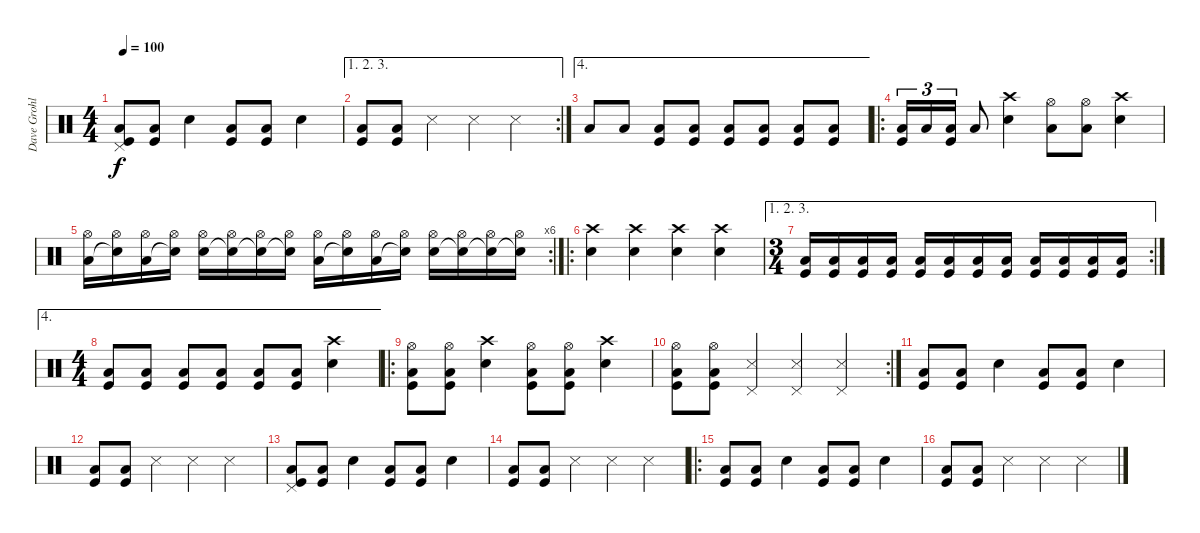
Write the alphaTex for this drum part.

\track ("Dave Grohl" "Dave Grohl") {instrument percussion}
\staff {score}
\articulation defaults
\ts (4 4)
\tempo 100
\clef neutral
\ks c
("Pedal Hi-Hat (hit)" "Low Tom (hit)" "Kick (hit)").8{dy f} ("Low Tom (hit)" "Kick (hit)").8 "Electric Snare (hit)".4 ("Low Tom (hit)" "Kick (hit)").8 ("Low Tom (hit)" "Kick (hit)").8 "Electric Snare (hit)".4 |
\ae (1 2 3)
\rc 2
("Low Tom (hit)" "Kick (hit)").8 ("Low Tom (hit)" "Kick (hit)").8 "Snare (side stick) 3".4 "Snare (side stick) 3".4 "Snare (side stick) 3".4 |
\ae 4 "Low Tom (hit)".8 "Low Tom (hit)".8
("Low Tom (hit)" "Kick (hit)").8 ("Low Tom (hit)" "Kick (hit)").8 ("Low Tom (hit)" "Kick (hit)").8 ("Low Tom (hit)" "Kick (hit)").8 ("Low Tom (hit)" "Kick (hit)").8 ("Low Tom (hit)" "Kick (hit)").8 |
\ro
("Kick (hit)" "Low Tom (hit)").16{tu (3 2)} "Low Tom (hit)".16{tu (3 2)} ("Kick (hit)" "Low Tom (hit)").16{tu (3 2)} "Low Tom (hit)".8 ("Crash high (hit)" "Electric Snare (hit)").4 ("Hi-Hat (open)" "Low Tom (hit)").8 ("Hi-Hat (open)" "Low Tom (hit)").8 ("Crash high (hit)" "Electric Snare (hit)").4 |
\rc 6
("Hi-Hat (open)" "Low Tom (hit)").16 ("Hi-Hat (open)" "Snare (hit)"{t}).16 ("Hi-Hat (open)" "Low Tom (hit)").16 ("Hi-Hat (open)" "Snare (hit)"{t}).16 ("Hi-Hat (open)" "Electric Snare (hit)").16 ("Hi-Hat (open)" "Snare (hit)"{t}).16 ("Hi-Hat (open)" "Snare (hit)"{t}).16 ("Hi-Hat (open)" "Snare (hit)"{t}).16 ("Hi-Hat (open)" "Low Tom (hit)").16 ("Hi-Hat (open)" "Snare (hit)"{t}).16 ("Hi-Hat (open)" "Low Tom (hit)").16 ("Hi-Hat (open)" "Snare (hit)"{t}).16 ("Hi-Hat (open)" "Electric Snare (hit)").16 ("Hi-Hat (open)" "Snare (hit)"{t}).16 ("Hi-Hat (open)" "Snare (hit)"{t}).16 ("Hi-Hat (open)" "Snare (hit)"{t}).16 |
\ro
("Crash high (hit)" "Electric Snare (hit)").4 ("Crash high (hit)" "Electric Snare (hit)").4 ("Crash high (hit)" "Electric Snare (hit)").4 ("Crash high (hit)" "Electric Snare (hit)").4 |
\ae (1 2 3)
\rc 2
\ts (3 4)
("Low Tom (hit)" "Kick (hit)").16 ("Low Tom (hit)" "Kick (hit)").16 ("Low Tom (hit)" "Kick (hit)").16 ("Low Tom (hit)" "Kick (hit)").16 ("Low Tom (hit)" "Kick (hit)").16 ("Low Tom (hit)" "Kick (hit)").16 ("Low Tom (hit)" "Kick (hit)").16 ("Low Tom (hit)" "Kick (hit)").16 ("Low Tom (hit)" "Kick (hit)").16 ("Low Tom (hit)" "Kick (hit)").16 ("Low Tom (hit)" "Kick (hit)").16 ("Low Tom (hit)" "Kick (hit)").16 |
\ae 4
\ts (4 4)
("Low Tom (hit)" "Kick (hit)").8 ("Low Tom (hit)" "Kick (hit)").8 ("Low Tom (hit)" "Kick (hit)").8 ("Low Tom (hit)" "Kick (hit)").8 ("Low Tom (hit)" "Kick (hit)").8 ("Low Tom (hit)" "Kick (hit)").8 ("Crash high (hit)" "Electric Snare (hit)").4 |
\ro
("Hi-Hat (open)" "Low Tom (hit)" "Kick (hit)").8 ("Hi-Hat (open)" "Low Tom (hit)" "Kick (hit)").8 ("Crash high (hit)" "Electric Snare (hit)").4 ("Hi-Hat (open)" "Low Tom (hit)" "Kick (hit)").8 ("Hi-Hat (open)" "Low Tom (hit)" "Kick (hit)").8 ("Crash high (hit)" "Electric Snare (hit)").4 |
\rc 2
("Hi-Hat (open)" "Low Tom (hit)" "Kick (hit)").8 ("Hi-Hat (open)" "Low Tom (hit)" "Kick (hit)").8 ("Pedal Hi-Hat (hit)" "Snare (side stick) 3").4 ("Pedal Hi-Hat (hit)" "Snare (side stick) 3").4 ("Pedal Hi-Hat (hit)" "Snare (side stick) 3").4 |
("Low Tom (hit)" "Kick (hit)").8 ("Low Tom (hit)" "Kick (hit)").8 "Electric Snare (hit)".4 ("Low Tom (hit)" "Kick (hit)").8 ("Low Tom (hit)" "Kick (hit)").8 "Electric Snare (hit)".4 |
("Low Tom (hit)" "Kick (hit)").8 ("Low Tom (hit)" "Kick (hit)").8 "Snare (side stick) 3".4 "Snare (side stick) 3".4 "Snare (side stick) 3".4 |
("Pedal Hi-Hat (hit)" "Low Tom (hit)" "Kick (hit)").8 ("Low Tom (hit)" "Kick (hit)").8 "Electric Snare (hit)".4 ("Low Tom (hit)" "Kick (hit)").8 ("Low Tom (hit)" "Kick (hit)").8 "Electric Snare (hit)".4 |
("Low Tom (hit)" "Kick (hit)").8 ("Low Tom (hit)" "Kick (hit)").8 "Snare (side stick) 3".4 "Snare (side stick) 3".4 "Snare (side stick) 3".4 |
\ro
("Low Tom (hit)" "Kick (hit)").8 ("Low Tom (hit)" "Kick (hit)").8 "Electric Snare (hit)".4 ("Low Tom (hit)" "Kick (hit)").8 ("Low Tom (hit)" "Kick (hit)").8 "Electric Snare (hit)".4 |
("Low Tom (hit)" "Kick (hit)").8 ("Low Tom (hit)" "Kick (hit)").8 "Snare (side stick) 3".4 "Snare (side stick) 3".4 "Snare (side stick) 3".4
